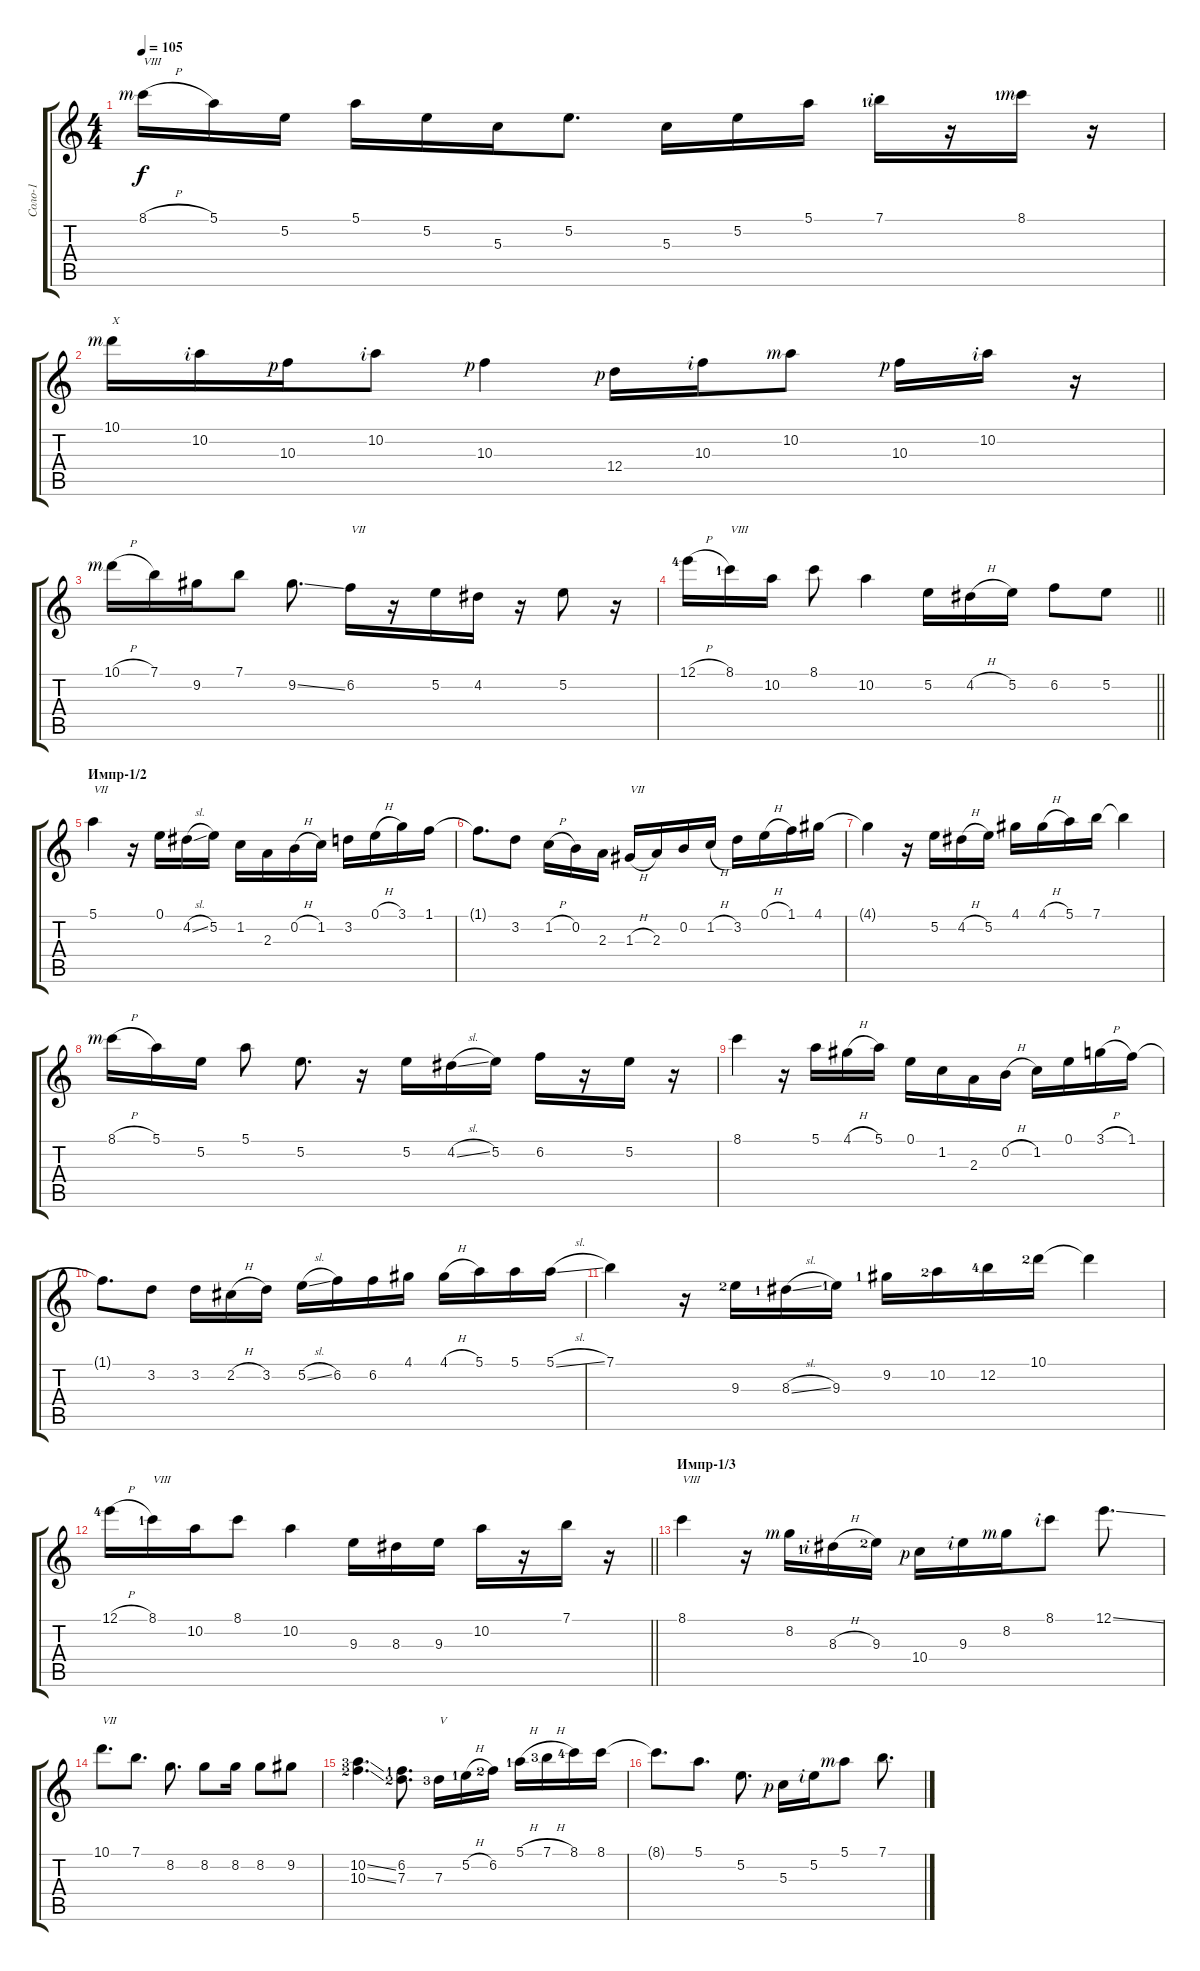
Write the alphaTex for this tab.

\track ("Соло-1" "Соло-1") {instrument acousticguitarsteel}
\staff {score tabs}
\tuning (E4 B3 G3 D3 A2 E2) {hide}
\ts (4 4)
\tempo 105
\clef g2
\ks c
8.1{h rf 3}.16{txt "VIII" dy f} 5.1.16 5.2.16{beam split} 5.1.16{beam merge} 5.2.16 5.3.16 5.2.8{d} 5.3.16 5.2.16 5.1.16 7.1{lf 2 rf 2}.16 r.16 8.1{lf 2 rf 3}.16 r.16 |
10.1{rf 3}.16{txt "X"} 10.2{rf 2}.16 10.3{rf 1}.16 10.2{rf 2}.8 10.3{rf 1}.4 12.4{rf 1}.16 10.3{rf 2}.16 10.2{rf 3}.8 10.3{rf 1}.16 10.2{rf 2}.16 r.16 |
10.1{h rf 3}.16 7.1.16 9.2.16 7.1.8 9.2{ss}.8{d} 6.2.16{txt "VII"} r.16 5.2.16 4.2.16 r.16 5.2.8 r.16 |
\barLineRight lightlight
12.1{h lf 5}.16 8.1{lf 2}.16{txt "VIII"} 10.2.16{beam split} 8.1.8 10.2.4 5.2.16 4.2{h}.16 5.2.16 6.2.8 5.2.8 |
\section ("" "Импр-1/2")
5.1.4{txt "VII"} r.16 0.1.16 4.2{sl}.16 5.2.16 1.2.16 2.3.16 0.2{h}.16 1.2.16 3.2.16 0.1{h}.16 3.1.16 1.1.16 |
1.1{t}.8{d} 3.2.8 1.2{h}.16 0.2.16 2.3.16 1.3{h}.16{txt "VII"} 2.3.16 0.2.16 1.2{h}.16 3.2.16 0.1{h}.16 1.1.16 4.1.16 |
4.1{t}.4 r.16 5.2.16 4.2{h}.16 5.2.16 4.1.16 4.1{h}.16 5.1.16 7.1.16 7.1{t}.4 |
8.1{h rf 3}.16 5.1.16 5.2.16{beam split} 5.1.8 5.2.8{d} r.16 5.2.16 4.2{sl}.16 5.2.16 6.2.16 r.16 5.2.16 r.16 |
8.1.4 r.16 5.1.16 4.1{h}.16 5.1.16 0.1.16 1.2.16 2.3.16 0.2{h}.16 1.2.16 0.1.16 3.1{h}.16 1.1.16 |
1.1{t}.8{d} 3.2.8 3.2.16 2.2{h}.16 3.2.16 5.2{sl}.16 6.2.16 6.2.16 4.1.16 4.1{h}.16 5.1.16 5.1.16 5.1{sl}.16 |
7.1.4 r.16 9.3{lf 3}.16 8.3{sl lf 2}.16 9.3{lf 2}.16 9.2{lf 2}.16 10.2{lf 3}.16 12.2{lf 5}.16 10.1{lf 3}.16 10.1{t}.4 |
\barLineRight lightlight
12.1{h lf 5}.16 8.1{lf 2}.16{txt "VIII"} 10.2.16 8.1.8 10.2.4 9.3.16 8.3.16 9.3.16 10.2.16 r.16 7.1.16 r.16 |
\section ("" "Импр-1/3")
8.1.4{txt "VIII"} r.16 8.2{rf 3}.16 8.3{h lf 2 rf 2}.16 9.3{lf 3}.16 10.4{rf 1}.16 9.3{rf 2}.16 8.2{rf 3}.16 8.1{rf 2}.8 12.1{ss}.8{d} |
10.1.8{d txt "VII"} 7.1.8{d} 8.2.8{d} 8.2.8 8.2.16 8.2.8 9.2.8 |
(10.2{ss lf 4} 10.3{ss lf 3}).4{d} (6.2{lf 2} 7.3{lf 3}).8{d} 7.3{lf 4}.16{txt "V"} 5.2{h lf 2}.16 6.2{lf 3}.16 5.1{h lf 2}.16 7.1{h lf 4}.16 8.1{lf 5}.16 8.1.16 |
8.1{t}.8{d} 5.1.8{d} 5.2.8{d} 5.3{rf 1}.16 5.2{rf 2}.16 5.1{rf 3}.8 7.1.8{d}
